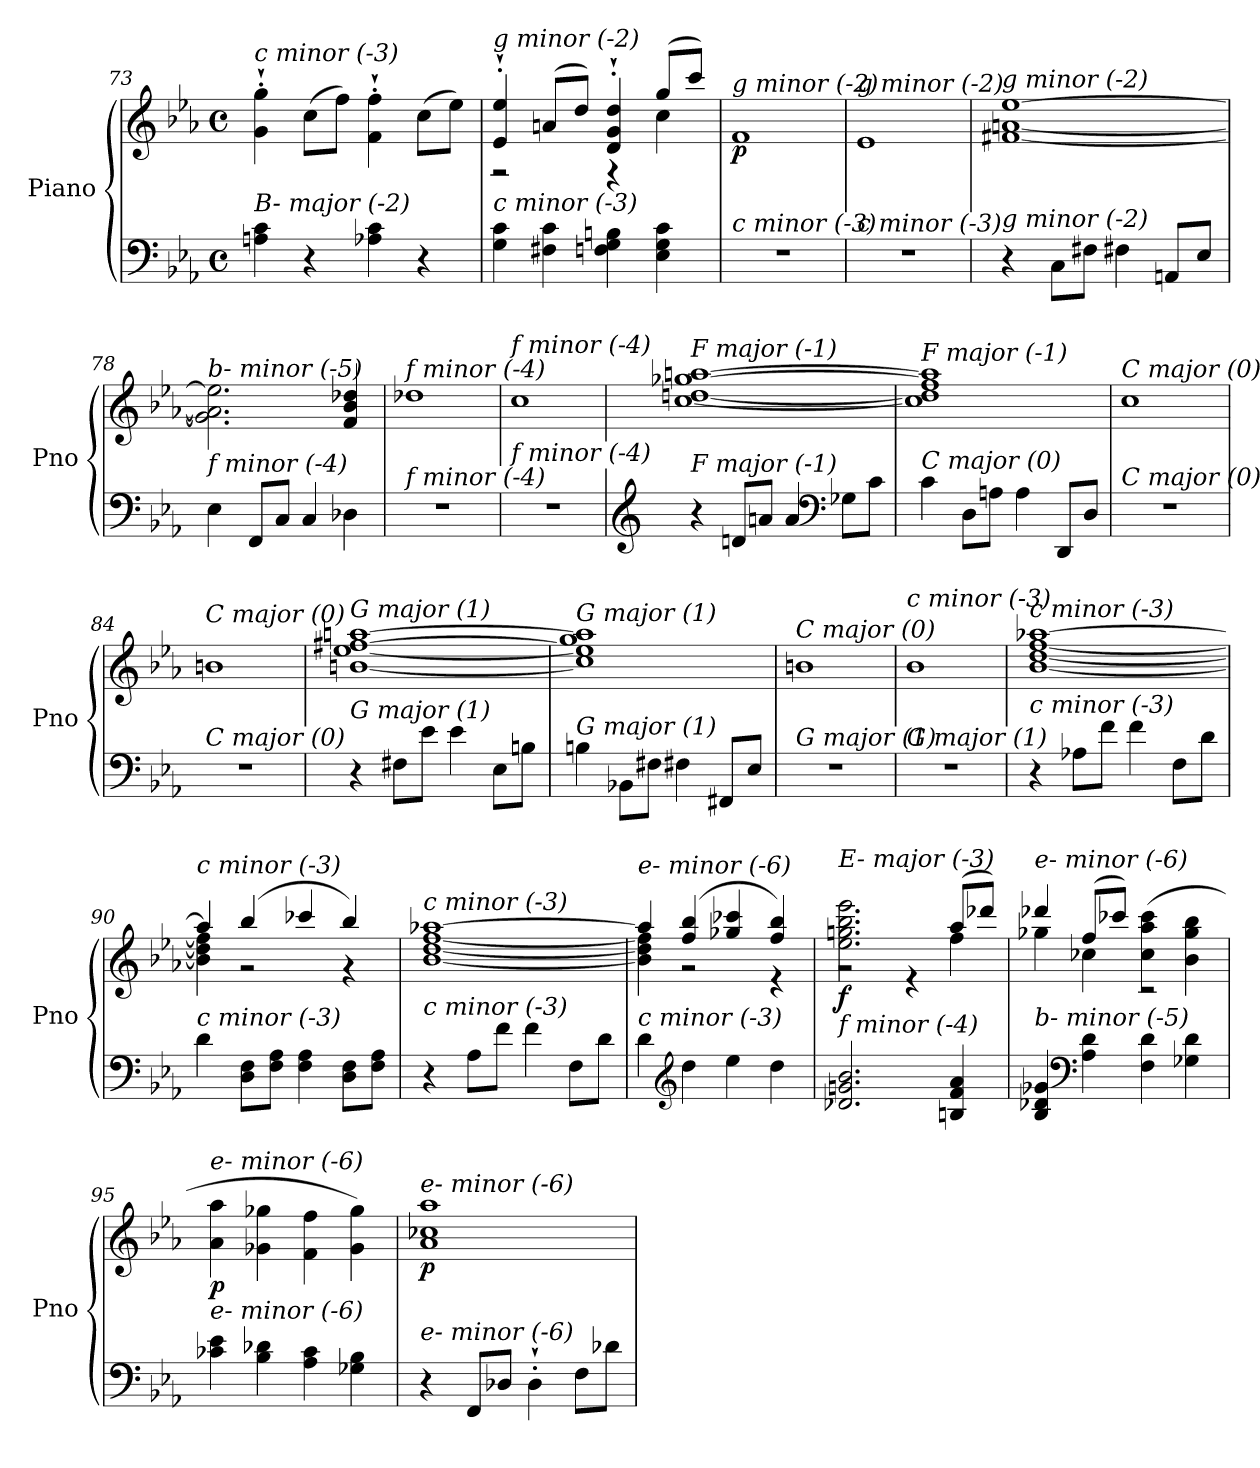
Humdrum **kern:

**kern	**kern	**dynam
*part1	*part1	*part1
*staff2	*staff1	*staff1/2
*I"Piano	*	*
*I'Pno	*	*
!!LO:LB:g=z
*clefF4	*clefG2	*
*k[b-e-a-]	*k[b-e-a-]	*
*M4/4	*M4/4	*
*met(c)	*met(c)	*
=73	=73	=73
!	!LO:TX:i:t=c minor (-3)	!
!LO:TX:i:t=B- major (-2)	!	!
4An\ 4c\	4g\'` 4gg\'`	.
4r	(>8cc\L	.
.	8ff\J)	.
4A-X\ 4c\	4f\'` 4ff\'`	.
4r	(>8cc\L	.
.	8ee-\J)	.
=74	=74	=74
*	*^	*
!	!LO:TX:i:t=g minor (-2)	!	!
!LO:TX:i:t=c minor (-3)	!	!	!
4G\ 4c\	4e-/'` 4ee-/'`	2r	.
4F#X\ 4c\	(>8an/L	.	.
.	8dd/J)	.	.
4Fn\ 4G\ 4Bn\	4d/'` 4g/'` 4dd/'`	4r	.
4E-\ 4G\ 4c\	(>8gg/L	4cc\	.
.	8ccc/J)	.	.
*	*v	*v	*
=75	=75	=75
!	!LO:TX:i:t=g minor (-2)	!
!LO:TX:i:t=c minor (-3)	!	!
!	!	!LO:DY:b
1r	1f	p
=76	=76	=76
!	!LO:TX:i:t=g minor (-2)	!
!LO:TX:i:t=c minor (-3)	!	!
1r	1e-	.
=77	=77	=77
!	!LO:TX:i:t=g minor (-2)	!
!LO:TX:i:t=g minor (-2)	!	!
4r	[1f#Xi [1an [1ee-	.
8C\L	.	.
8F#Xi\J	.	.
4F#Xi\	.	.
8AAn/L	.	.
8E-/J	.	.
=78	=78	=78
!	!LO:TX:i:t=b- minor (-5)	!
!LO:TX:i:t=f minor (-4)	!	!
4E-\	2.g-\] 2.a\] 2.ee-\]	.
8FF/L	.	.
8C/J	.	.
4C/	.	.
4D-X\	4f/ 4b-/ 4dd-X/	.
=79	=79	=79
!	!LO:TX:i:t=f minor (-4)	!
!LO:TX:i:t=f minor (-4)	!	!
1r	1dd-X	.
=80	=80	=80
!	!LO:TX:i:t=f minor (-4)	!
!LO:TX:i:t=f minor (-4)	!	!
1r	1cc	.
!!LO:PB:g=z
=81	=81	=81
*clefG2	*	*
!	!LO:TX:i:t=F major (-1)	!
!LO:TX:i:t=F major (-1)	!	!
4r	[1cc [1ddn [1gg-Xi [1aan	.
8dn/L	.	.
8an/J	.	.
4a/	.	.
*clefF4	*	*
8G-Xi\L	.	.
8c\J	.	.
=82	=82	=82
!	!LO:TX:i:t=F major (-1)	!
!LO:TX:i:t=C major (0)	!	!
4c\	1cc] 1ddn] 1ff#] 1aa]	.
8D\L	.	.
8An\J	.	.
4A\	.	.
8DD/L	.	.
8D/J	.	.
=83	=83	=83
!	!LO:TX:i:t=C major (0)	!
!LO:TX:i:t=C major (0)	!	!
1r	1cc	.
=84	=84	=84
!	!LO:TX:i:t=C major (0)	!
!LO:TX:i:t=C major (0)	!	!
1r	1bni	.
=85	=85	=85
!	!LO:TX:i:t=G major (1)	!
!LO:TX:i:t=G major (1)	!	!
4r	[1bni [1ee- [1ff#Xi [1aan	.
8F#Xi\L	.	.
8e-\J	.	.
4e-\	.	.
8E-\L	.	.
8Bni\J	.	.
=86	=86	=86
!	!LO:TX:i:t=G major (1)	!
!LO:TX:i:t=G major (1)	!	!
4Bni\	1cc-] 1ee-] 1gg-] 1aa]	.
8BB-Xi\L	.	.
8F#Xi\J	.	.
4F#Xi\	.	.
8FF#Xi/L	.	.
8E-/J	.	.
!!LO:PB:g=z
=87	=87	=87
!	!LO:TX:i:t=C major (0)	!
!LO:TX:i:t=G major (1)	!	!
1r	1bni	.
=88	=88	=88
!	!LO:TX:i:t=c minor (-3)	!
!LO:TX:i:t=G major (1)	!	!
1r	1b-	.
=89	=89	=89
*	*^	*
!	!LO:TX:i:t=c minor (-3)	!	!
!LO:TX:i:t=c minor (-3)	!	!	!
4r	[1aa-X	[1b- [1dd [1ff	.
8A-X\L	.	.	.
8f\J	.	.	.
4f\	.	.	.
8F\L	.	.	.
8d\J	.	.	.
=90	=90	=90	=90
!	!LO:TX:i:t=c minor (-3)	!	!
!LO:TX:i:t=c minor (-3)	!	!	!
4d\	4aa-/]	4b-\] 4dd\] 4ff\]	.
8D\ 8F\L	(>4bb-/	2r	.
8F\ 8A-\J	.	.	.
4F\ 4A-\	4ccc-Xj/	.	.
8D\ 8F\L	4bb-/)	4r	.
8F\ 8A-\J	.	.	.
=91	=91	=91	=91
!	!LO:TX:i:t=c minor (-3)	!	!
!LO:TX:i:t=c minor (-3)	!	!	!
4r	[1aa-X	[1b- [1dd [1ff	.
8A-\L	.	.	.
8f\J	.	.	.
4f\	.	.	.
8F\L	.	.	.
8d\J	.	.	.
=92	=92	=92	=92
!	!LO:TX:i:t=e- minor (-6)	!	!
!LO:TX:i:t=c minor (-3)	!	!	!
4d\	4aa-/]	4b-\] 4dd\] 4ff\]	.
*clefG2	*	*	*
!	!	!	!LO:DY:b
4dd\	(>4ff/ 4bb-/	2r	other-dynamics
4ee-\	4gg-X/ 4ccc-X/	.	.
4dd\	4ff/ 4bb-/)	4r	.
=93	=93	=93	=93
!	!LO:TX:i:t=E- major (-3)	!	!
!LO:TX:i:t=f minor (-4)	!	!	!
!	!	!	!LO:DY:b
2.d-X/ 2.gn/ 2.b-/	2.ee-\ 2.ggn\ 2.bb-\ 2.eee-\	2r	f
.	.	4r	.
4Bni/ 4f/ 4a-/	(>8aa-/L	4ff\	.
.	8ddd-X/J)	.	.
!!LO:LB:g=z	!!
=94	=94	=94	=94
!	!LO:TX:i:t=e- minor (-6)	!	!
!LO:TX:i:t=b- minor (-5)	!	!	!
4B-/ 4d-X/ 4g-X/	4ddd-X/	4gg-X\	.
*clefF4	*	*	*
4A-\ 4d-\	(>8ff/L	4cc-X\	.
.	8ccc-X/J)	.	.
4F\ 4d-\	(>4cc-\ 4aa-\ 4ccc-\	2r	.
4G-X\ 4d-\	4b-\ 4gg-\ 4bb-\	.	.
*	*v	*v	*
=95	=95	=95
!	!LO:TX:i:t=e- minor (-6)	!
!LO:TX:i:t=e- minor (-6)	!	!
!	!	!LO:DY:b
4c-X\ 4e-\	4a-\ 4aa-\	p
4B-\ 4d-X\	4g-X\ 4gg-X\	.
4A-\ 4c-\	4f\ 4ff\	.
4G-X\ 4B-\	4g-\ 4gg-\)	.
=96	=96	=96
!	!LO:TX:i:t=e- minor (-6)	!
!LO:TX:i:t=e- minor (-6)	!	!
!	!	!LO:DY:b
4r	1a- 1cc-X 1aa-	p
8FF/L	.	.
8D-X/J	.	.
4D-'`\	.	.
8F\L	.	.
8d-X\J	.	.
=	=	=
*-	*-	*-
